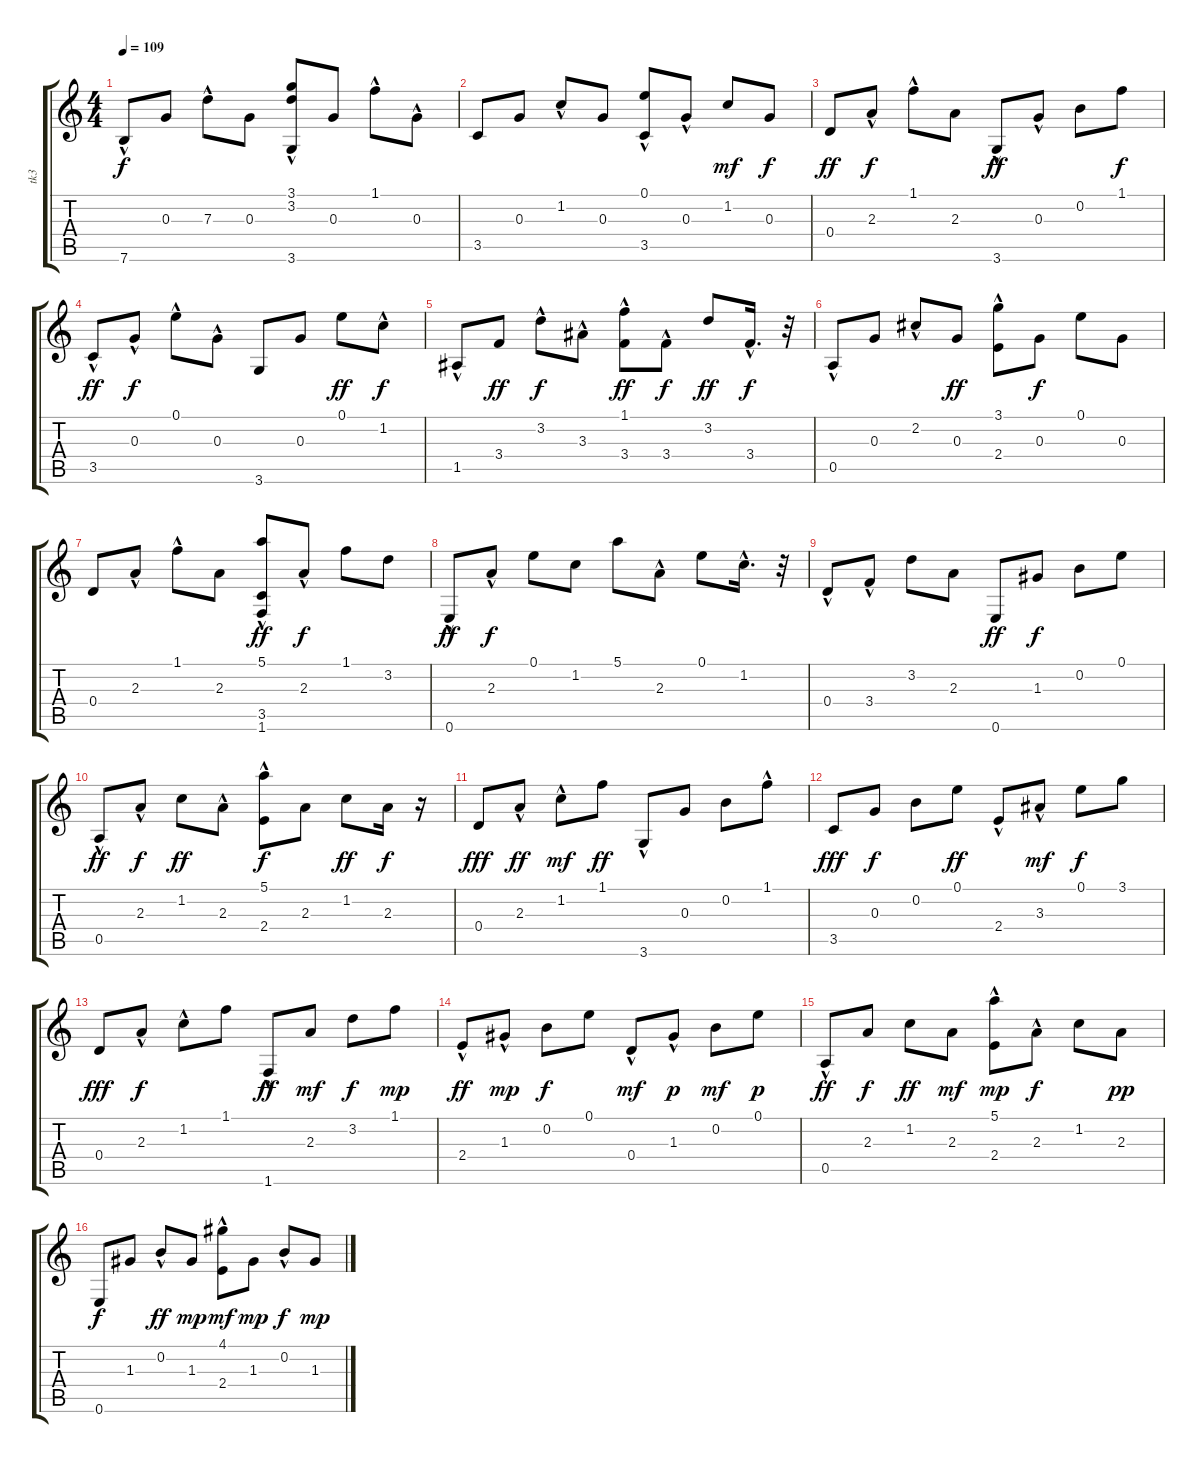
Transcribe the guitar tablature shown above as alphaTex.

\track ("tk3" "tk3") {instrument acousticguitarnylon}
\staff {score tabs}
\tuning (E4 B3 G3 D3 A2 E2) {hide}
\ts (4 4)
\tempo 109
\clef g2
\ks c
7.6{hac}.8{dy f} 0.3.8 7.3{hac}.8 0.3.8 (3.1{hac} 3.2{hac} 3.6).8 0.3.8 1.1{hac}.8 0.3{hac}.8 |
3.5.8 0.3.8 1.2{hac}.8 0.3.8 (0.1 3.5{hac}).8 0.3{hac}.8 1.2.8{dy mf} 0.3.8{dy f} |
0.4.8{dy ff} 2.3{hac}.8{dy f} 1.1{hac}.8 2.3.8 3.6{hac}.8{dy ff} 0.3{hac}.8 0.2.8 1.1.8{dy f} |
3.5{hac}.8{dy ff} 0.3{hac}.8{dy f} 0.1{hac}.8 0.3{hac}.8 3.6.8 0.3.8 0.1.8{dy ff} 1.2{hac}.8{dy f} |
1.5{hac}.8 3.4.8{dy ff} 3.2{hac}.8{dy f} 3.3{hac}.8 (1.1{hac} 3.4).8{dy ff} 3.4{hac}.8{dy f} 3.2.8{dy ff} 3.4{hac}.16{d dy f} r.32 |
0.5{hac}.8 0.3.8 2.2{hac}.8 0.3.8{dy ff} (3.1{hac} 2.4).8 0.3.8{dy f} 0.1.8 0.3.8 |
0.4.8 2.3{hac}.8 1.1{hac}.8 2.3.8 (5.1{hac} 3.5 1.6{hac}).8{dy ff} 2.3{hac}.8{dy f} 1.1.8 3.2.8 |
0.6{hac}.8{dy ff} 2.3{hac}.8{dy f} 0.1.8 1.2.8 5.1.8 2.3{hac}.8 0.1.8 1.2{hac}.16{d} r.32 |
0.4{hac}.8 3.4{hac}.8 3.2.8 2.3.8 0.6.8{dy ff} 1.3.8{dy f} 0.2.8 0.1.8 |
0.5{hac}.8{dy ff} 2.3{hac}.8{dy f} 1.2.8{dy ff} 2.3{hac}.8 (5.1{hac} 2.4{hac}).8{dy f} 2.3.8 1.2.8{dy ff} 2.3.16{dy f} r.16 |
0.4.8{dy fff} 2.3{hac}.8{dy ff} 1.2{hac}.8{dy mf} 1.1.8{dy ff} 3.6{hac}.8 0.3.8 0.2.8 1.1{hac}.8 |
3.5.8{dy fff} 0.3.8{dy f} 0.2.8 0.1.8{dy ff} 2.4{hac}.8 3.3{hac}.8{dy mf} 0.1.8{dy f} 3.1.8 |
0.4.8{dy fff} 2.3{hac}.8{dy f} 1.2{hac}.8 1.1.8 1.6{hac}.8{dy ff} 2.3.8{dy mf} 3.2.8{dy f} 1.1.8{dy mp} |
2.4{hac}.8{dy ff} 1.3{hac}.8{dy mp} 0.2.8{dy f} 0.1.8 0.4{hac}.8{dy mf} 1.3{hac}.8{dy p} 0.2.8{dy mf} 0.1.8{dy p} |
0.5{hac}.8{dy ff} 2.3.8{dy f} 1.2.8{dy ff} 2.3.8{dy mf} (5.1{hac} 2.4).8{dy mp} 2.3{hac}.8{dy f} 1.2.8 2.3.8{dy pp} |
0.6.8{dy f} 1.3.8 0.2{hac}.8{dy ff} 1.3.8{dy mp} (4.1{hac} 2.4{hac}).8{dy mf} 1.3.8{dy mp} 0.2{hac}.8{dy f} 1.3.8{dy mp}
